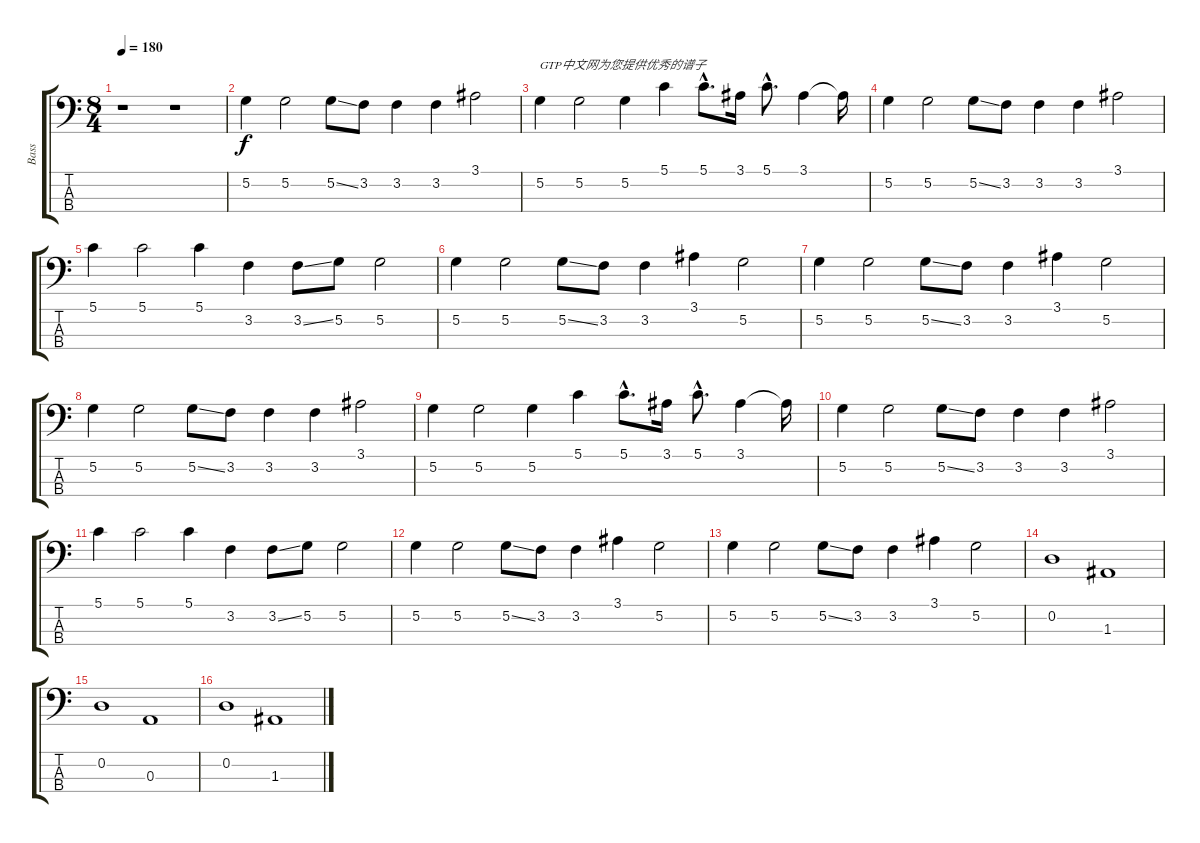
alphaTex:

\track ("Bass" "Bass") {instrument electricbassfinger}
\staff {score tabs}
\tuning (G2 D2 A1 E1) {hide}
\ts (8 4)
\tempo 180
\clef f4
\ks c
r.1{dy f instrument electricbassfinger} r.1 |
5.2.4 5.2.2 5.2{ss}.8 3.2.8 3.2.4 3.2.4 3.1.2 |
5.2.4{txt "GTP中文网为您提供优秀的谱子"} 5.2.2 5.2.4 5.1.4 5.1{hac}.8{d} 3.1.16 5.1{hac}.8{d} 3.1.4 3.1{t}.16 |
5.2.4 5.2.2 5.2{ss}.8 3.2.8 3.2.4 3.2.4 3.1.2 |
5.1.4 5.1.2 5.1.4 3.2.4 3.2{ss}.8 5.2.8 5.2.2 |
5.2.4 5.2.2 5.2{ss}.8 3.2.8 3.2.4 3.1.4 5.2.2 |
5.2.4 5.2.2 5.2{ss}.8 3.2.8 3.2.4 3.1.4 5.2.2 |
5.2.4 5.2.2 5.2{ss}.8 3.2.8 3.2.4 3.2.4 3.1.2 |
5.2.4 5.2.2 5.2.4 5.1.4 5.1{hac}.8{d} 3.1.16 5.1{hac}.8{d} 3.1.4 3.1{t}.16 |
5.2.4 5.2.2 5.2{ss}.8 3.2.8 3.2.4 3.2.4 3.1.2 |
5.1.4 5.1.2 5.1.4 3.2.4 3.2{ss}.8 5.2.8 5.2.2 |
5.2.4 5.2.2 5.2{ss}.8 3.2.8 3.2.4 3.1.4 5.2.2 |
5.2.4 5.2.2 5.2{ss}.8 3.2.8 3.2.4 3.1.4 5.2.2 |
0.2.1 1.3.1 |
0.2.1 0.3.1 |
0.2.1 1.3.1
